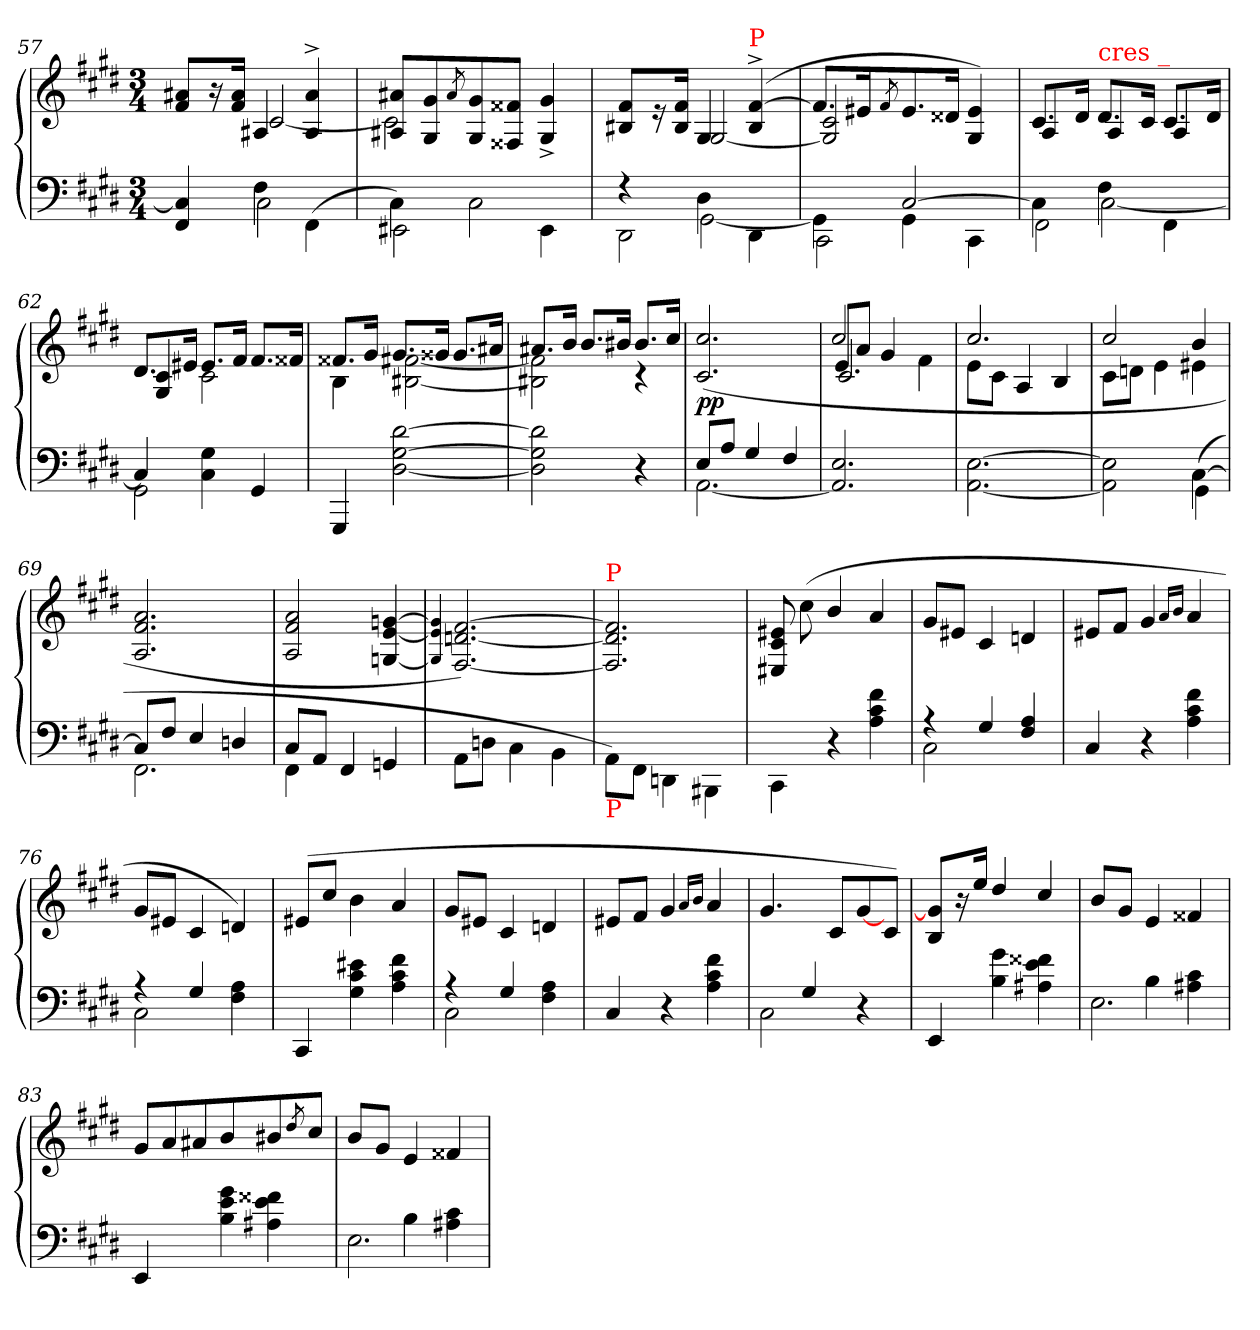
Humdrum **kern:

**kern	**kern	**dynam
*part1	*part1	*part1
*staff2	*staff1	*staff1/2
*clefF4	*clefG2	*
*k[f#c#g#d#]	*k[f#c#g#d#]	*
*c#:	*c#:	*
*M3/4	*M3/4	*
=57	=57	=57
*^	*^	*
4C#] 4FF#	4ryy	8a#X 8f#L	4ryy	.
.	.	16r	.	.
.	.	(>16a# 16f#Jk	.	.
4F#\	2C#	4A#X/	[2c#/	.
(>4FF#\	.	4a#^</ 4A#^</	.	.
=58	=58	=58	=58	=58
4C#\)	2EE#X	8a#X/ 8A#X/L	2c#]	.
.	.	8g#/ 8G#/	.	.
.	.	8qa#	.	.
2C#\	.	8g#/ 8G#/	.	.
.	.	8f##X 8F##XJ	.	.
.	4EE#	4g#^/ 4G#^/	4ryy	.
=59	=59	=59	=59	=59
*	*^	*	*	*
4r	4ryy	2DD#\	8f# 8B#XL	4ryy	.
.	.	.	16r	.	.
.	.	.	16f# 16B#Jk	.	.
4D#\	[2GG#	.	4G#/	[2G#/	.
!	!	!	!LO:TX:a:color=red:t=P	!	!
4ryy	.	4DD#\	(>[4f#^< 4B#^<	.	.
=60	=60	=60	=60	=60	=60
4ryy	4GG#]	2CC#\	8.f#L]	2c#/ 2G#]/	.
.	.	.	16e#Xk	.	.
.	.	.	8qf#/	.	.
[2C#	4GG#	.	8.e#	.	.
.	.	.	16d##XJk	.	.
.	4ryy	4CC#\	4e#/ 4G#/)	4ryy	.
=61	=61	=61	=61	=61	=61
4ryy	4C#]	2FF#\	8.c#L	4A/	.
.	.	.	16d#Jk	.	.
!	!	!	!LO:TX:a:color=red:t=cres _	!	!
4F#\	[2C#	.	8.d#L	4A/	.
.	.	.	16c#Jk	.	.
4ryy	.	4FF#\	8.c#L	4A/	.
.	.	.	16d#Jk	.	.
*	*v	*v	*	*	*
=62	=62	=62	=62	=62
4C#/]	2GG#	8.d#L	4c#/ 4G#/	.
.	.	16e#XJk	.	.
4G#\ 4C#\	.	8.e#L	2c#	.
.	.	16f#Jk	.	.
4GG#	4ryy	8.f#L	.	.
.	.	16f##XJk	.	.
*v	*v	*	*	*
=63	=63	=63	=63
4GGG#	8.f##XL	4B	.
.	16g#Jk	.	.
[2d# [2G# [2D#	8.g#L	[2f#X [2B#X	.
.	16g##XJk	.	.
.	8.g##L	.	.
.	16a#XJk	.	.
=64	=64	=64	=64
2d#] 2G#] 2D#]	8.a#XL	2f#] 2B#X]	.
.	16bJk	.	.
.	8.bL	.	.
.	16b#XJk	.	.
4r	8.b#L	4rc	.
.	16cc#Jk	.	.
*	*v	*v	*
=65	=65	=65
*^	*	*
8EL	[2.AA	(>2.cc# 2.c#	pp
8AJ	.	.	.
4G#	.	.	.
4F#	.	.	.
*v	*v	*	*
=66	=66	=66
*	*^	*
*	*	*^	*
2.E/ 2.AA]/	2cc#	8e/L	2.c#	.
.	.	8aJ	.	.
.	.	4g#/	.	.
.	4ryy	4f#	.	.
*	*	*v	*v	*
=67	=67	=67	=67
[2.E\ [2.AA\	2.cc#	8eL	.
.	.	8c#J	.
.	.	4A/	.
.	.	4B/	.
=68	=68	=68	=68
*^	*	*	*
2ryy	2E]\ 2AA]\	2cc#	8c#L	.
.	.	.	8dnJ	.
.	.	.	4e	.
(>[4C#\	4GG#	4b	4e#X	.
*	*	*v	*v	*
=69	=69	=69	=69
8C#L]	2.FF#	2.a 2.f# 2.A	.
8F#J	.	.	.
4E	.	.	.
4Dn	.	.	.
=70	=70	=70	=70
8C#L	4FF#	2a/ 2f#/ 2A/	.
8AAJ	.	.	.
4FF#	4ryy	.	.
4GGn	4ryy	[4gn/ [4e/ [4Gn/	.
*v	*v	*	*
=71	=71	=71
.	4qqg]/ 4qqe]/ 4qqG]/	.
8AA\L	[2.f#/ [2.dn/ [2.F#/)	.
8Dn\J	.	.
4C#\	.	.
4BB\	.	.
=72	=72	=72
!	!LO:TX:a:color=red:t=P	!
!LO:TX:b:color=red:t=P	!	!
8AA\L)	2.f#]/ 2.d]/ 2.F#]/	.
8FF#\J	.	.
4DDn\	.	.
4BBB#X\	.	.
=73	=73	=73
4CC#\	8e#X 8c# 8E#X	.
.	(>8cc#\	.
4r	4b/	.
4f# 4c# 4A	4a	.
=74	=74	=74
*^	*	*
4rA	2C#	8g#L	.
.	.	8e#XJ	.
4G#	.	4c#	.
4A/ 4F#/	4ryy	4dn	.
*v	*v	*	*
=75	=75	=75
4C#/	8e#XL	.
.	8f#J	.
4r	4g#	.
.	16qa/LL	.
.	16qb/JJ	.
4f# 4c# 4A	4a	.
=76	=76	=76
*^	*	*
4rA	2C#	8g#L	.
.	.	8e#XJ	.
4G#	.	4c#	.
4ryy	4A 4F#	4dn)	.
*v	*v	*	*
=77	=77	=77
4CC#	(>8e#XL	.
.	8cc#J	.
4e#X 4c# 4G#	4b\	.
4f# 4c# 4A	4a	.
=78	=78	=78
*^	*	*
4rA	2C#	8g#L	.
.	.	8e#XJ	.
4G#	.	4c#	.
4ryy	4A 4F#	4dn	.
*v	*v	*	*
=79	=79	=79
4C#/	8e#XL	.
.	8f#J	.
4r	4g#	.
.	16qa/LL	.
.	16qb/JJ	.
4f# 4c# 4A	4a	.
=80	=80	=80
*^	*	*
4ryy	2C#	4.g#	.
4G#	.	.	.
.	.	8c#L	.
4r	4ryy	[8g#	.
.	.	8c#J)	.
*v	*v	*	*
=81	=81	=81
4EE	8g#] 8BL	.
.	16r	.
.	16eeJk	.
4g#\ 4B\	4dd#/	.
4f##X\ 4e\ 4A#X\	4cc#/	.
=82	=82	=82
*^	*	*
4ryy	2.E	8bL	.
.	.	8g#J	.
4B\	.	4e	.
4c#\ 4A#X\	.	4f##X	.
*v	*v	*	*
=83	=83	=83
!LO:N:vis=4	!	!
4.EE	8g#L	.
.	8a	.
.	8a#X	.
!LO:N:vis=4	!	!
8g#\ 8e\ 8B\	8b/	.
4f##X\ 4e\ 4A#X\	8b#X/	.
.	8qdd#/	.
.	8cc#/J	.
=84	=84	=84
*^	*	*
4ryy	2.E	8bL	.
.	.	8g#J	.
4B\	.	4e	.
4c#\ 4A#X\	.	4f##X	.
*v	*v	*	*
=	=	=
*-	*-	*-
